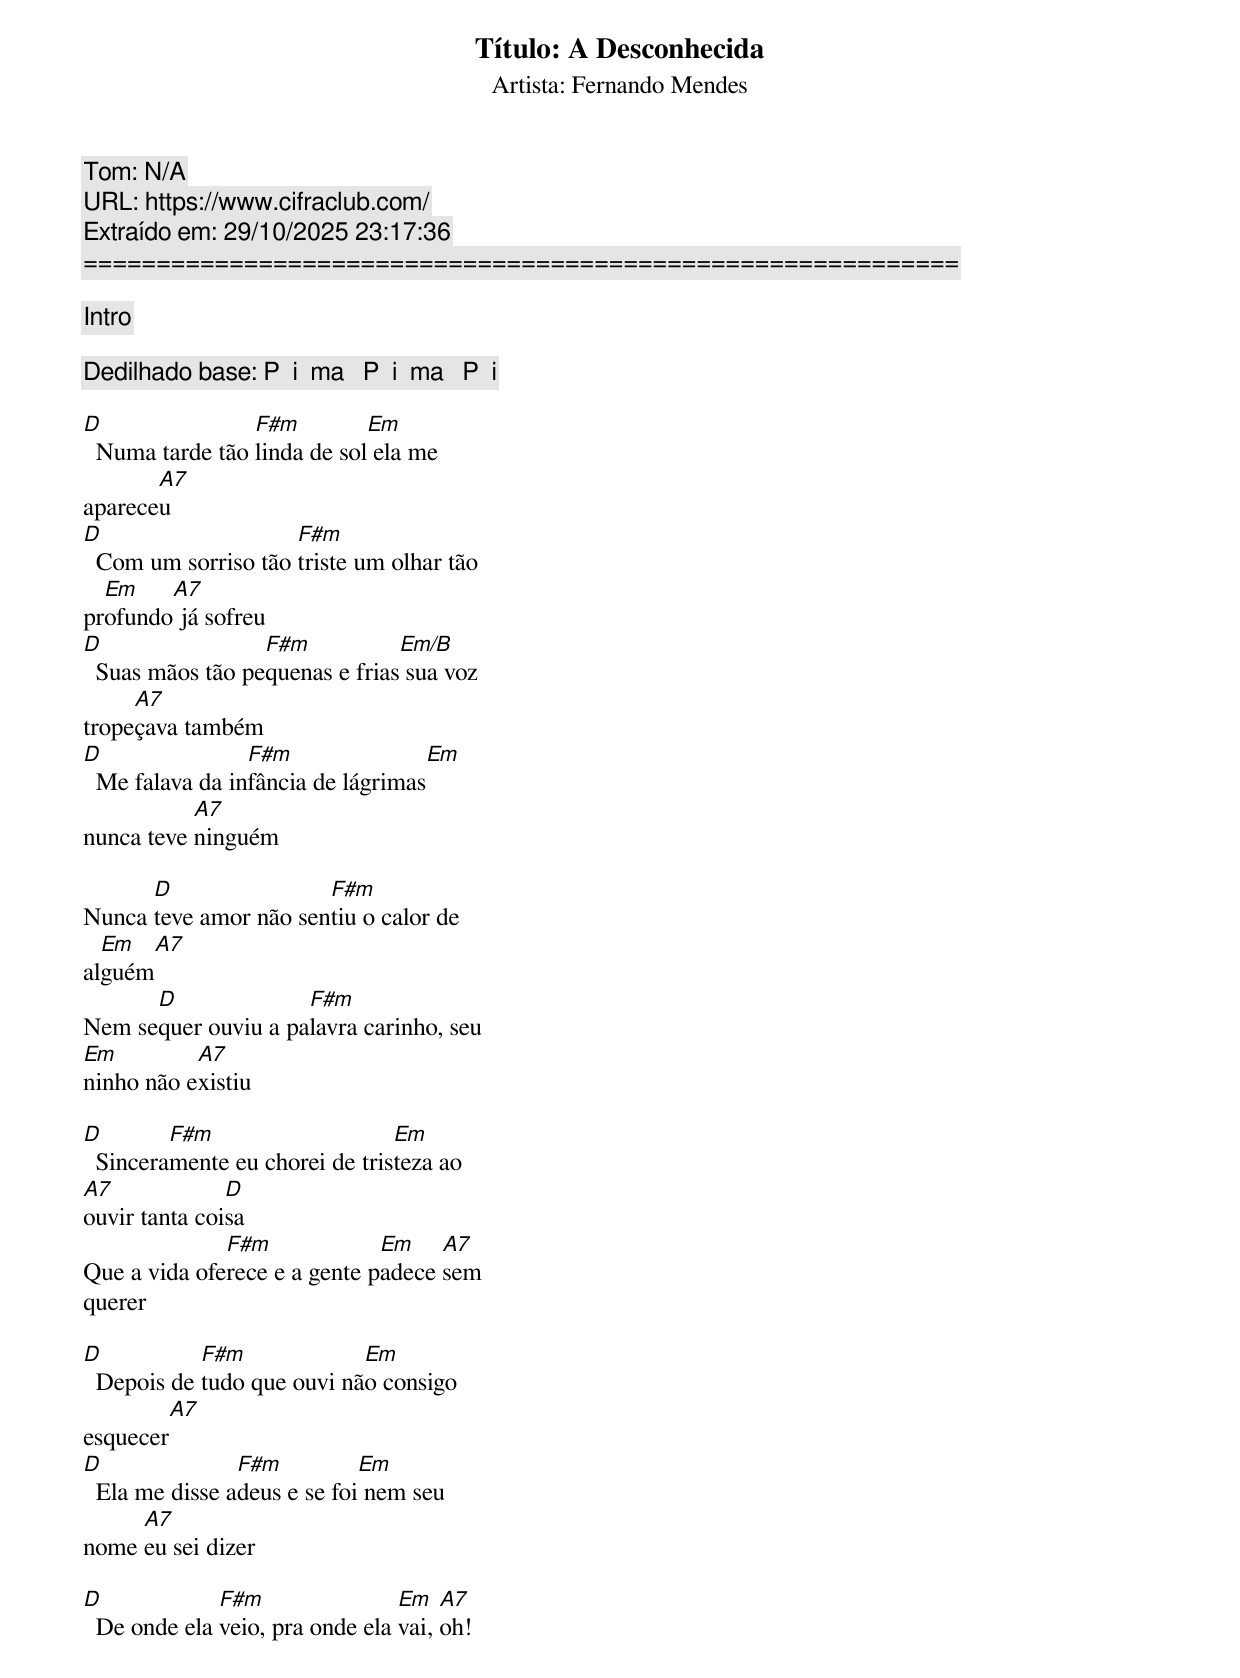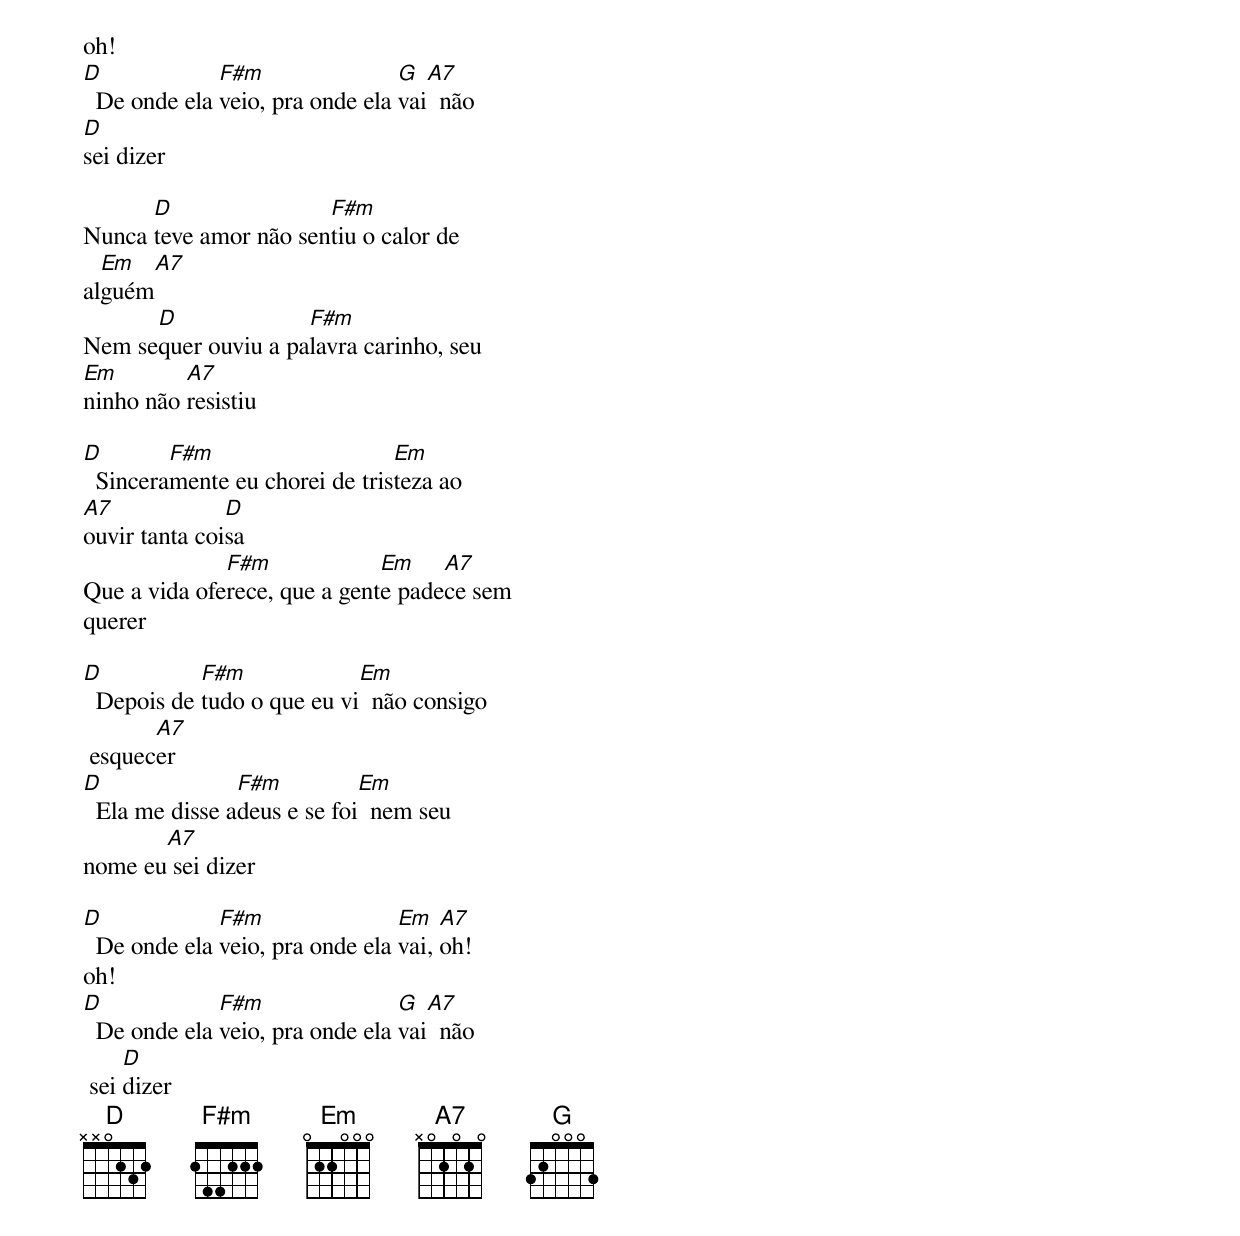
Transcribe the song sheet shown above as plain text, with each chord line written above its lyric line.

Título: A Desconhecida
Artista: Fernando Mendes
Tom: N/A
URL: https://www.cifraclub.com/
Extraído em: 29/10/2025 23:17:36
============================================================

[Intro]

Dedilhado base: P  i  ma   P  i  ma   P  i

D                F#m         Em
  Numa tarde tão linda de sol ela me
       A7
apareceu
D                    F#m
  Com um sorriso tão triste um olhar tão
  Em    A7
profundo já sofreu
D                 F#m           Em/B
  Suas mãos tão pequenas e frias sua voz
     A7
tropeçava também
D                F#m               Em
  Me falava da infância de lágrimas
           A7
nunca teve ninguém

      D                F#m
Nunca teve amor não sentiu o calor de
  Em    A7
alguém
      D              F#m
Nem sequer ouviu a palavra carinho, seu
Em         A7
ninho não existiu

D        F#m                    Em
  Sinceramente eu chorei de tristeza ao
A7             D
ouvir tanta coisa
              F#m             Em    A7
Que a vida oferece e a gente padece sem
querer

D           F#m             Em
  Depois de tudo que ouvi não consigo
          A7
esquecer
D               F#m          Em
  Ela me disse adeus e se foi nem seu
     A7
nome eu sei dizer

D             F#m                Em   A7
  De onde ela veio, pra onde ela vai, oh!
oh!
D             F#m                G  A7
  De onde ela veio, pra onde ela vai  não
D
sei dizer

      D                F#m
Nunca teve amor não sentiu o calor de
  Em    A7
alguém
      D              F#m
Nem sequer ouviu a palavra carinho, seu
Em        A7
ninho não resistiu

D        F#m                    Em
  Sinceramente eu chorei de tristeza ao
A7             D
ouvir tanta coisa
              F#m             Em    A7
Que a vida oferece, que a gente padece sem
querer

D           F#m             Em
  Depois de tudo o que eu vi  não consigo
       A7
 esquecer
D               F#m          Em
  Ela me disse adeus e se foi  nem seu
       A7
nome eu sei dizer

D             F#m                Em   A7
  De onde ela veio, pra onde ela vai, oh!
oh!
D             F#m                G  A7
  De onde ela veio, pra onde ela vai  não
     D
 sei dizer
